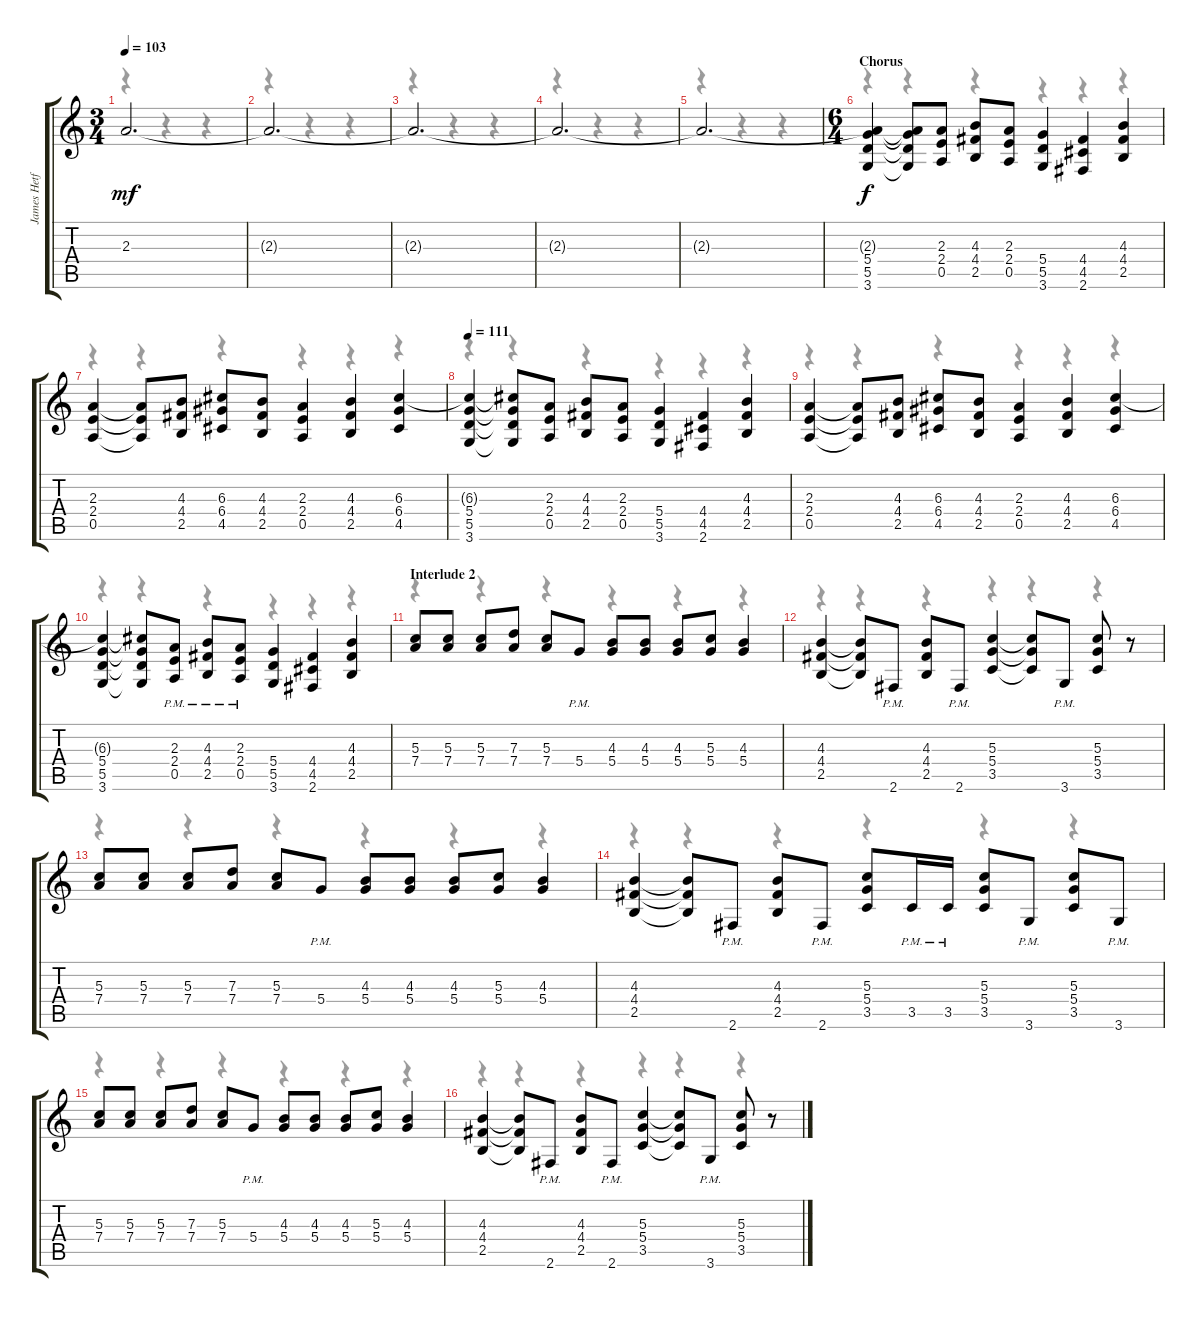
\track ("James Hetfield (Rhythm Distortion)" "James Hetf") {instrument distortionguitar}
\staff {score tabs}
\tuning (E4 B3 G3 D3 A2 E2) {hide}
\voice
\ts (3 4)
\tempo 103
\clef g2
\ks c
2.3{t}.2{d dy mf} |
2.3{t}.2{d} |
2.3{t}.2{d} |
2.3{t}.2{d} |
2.3{t}.2{d} |
\ts (6 4)
\section ("" "Chorus")
(2.3{t} 5.4 5.5 3.6).4{dy f} (2.3{t} 5.4{t} 5.5{t} 3.6{t}).8 (2.3 2.4 0.5).8 (4.3 4.4 2.5).8 (2.3 2.4 0.5).8 (5.4 5.5 3.6).4 (4.4 4.5 2.6).4 (4.3 4.4 2.5).4 |
(2.3 2.4 0.5).4 (2.3{t} 2.4{t} 0.5{t}).8 (4.3 4.4 2.5).8 (6.3 6.4 4.5).8 (4.3 4.4 2.5).8 (2.3 2.4 0.5).4 (4.3 4.4 2.5).4 (6.3 6.4 4.5).4 |
\tempo 111
(6.3{t} 5.4 5.5 3.6).4 (6.3{t} 5.4{t} 5.5{t} 3.6{t}).8 (2.3 2.4 0.5).8 (4.3 4.4 2.5).8 (2.3 2.4 0.5).8 (5.4 5.5 3.6).4 (4.4 4.5 2.6).4 (4.3 4.4 2.5).4 |
(2.3 2.4 0.5).4 (2.3{t} 2.4{t} 0.5{t}).8 (4.3 4.4 2.5).8 (6.3 6.4 4.5).8 (4.3 4.4 2.5).8 (2.3 2.4 0.5).4 (4.3 4.4 2.5).4 (6.3 6.4 4.5).4 |
(6.3{t} 5.4 5.5 3.6).4 (6.3{t} 5.4{t} 5.5{t} 3.6{t}).8 (2.3 2.4{pm} 0.5{pm}).8 (4.3 4.4{pm} 2.5{pm}).8 (2.3 2.4{pm} 0.5{pm}).8 (5.4 5.5 3.6).4 (4.4 4.5 2.6).4 (4.3 4.4 2.5).4 |
\section ("" "Interlude 2")
(5.3 7.4).8 (5.3 7.4).8 (5.3 7.4).8 (7.3 7.4).8 (5.3 7.4).8 5.4{pm}.8 (4.3 5.4).8 (4.3 5.4).8 (4.3 5.4).8 (5.3 5.4).8 (4.3 5.4).4 |
(4.3 4.4 2.5).4 (4.3{t} 4.4{t} 2.5{t}).8 2.6{pm}.8 (4.3 4.4 2.5).8 2.6{pm}.8 (5.3 5.4 3.5).4 (5.3{t} 5.4{t} 3.5{t}).8 3.6{pm}.8 (5.3 5.4 3.5).8 r.8 |
(5.3 7.4).8 (5.3 7.4).8 (5.3 7.4).8 (7.3 7.4).8 (5.3 7.4).8 5.4{pm}.8 (4.3 5.4).8 (4.3 5.4).8 (4.3 5.4).8 (5.3 5.4).8 (4.3 5.4).4 |
(4.3 4.4 2.5).4 (4.3{t} 4.4{t} 2.5{t}).8 2.6{pm}.8 (4.3 4.4 2.5).8 2.6{pm}.8 (5.3 5.4 3.5).8 3.5{pm}.16 3.5{pm}.16 (5.3 5.4 3.5).8 3.6{pm}.8 (5.3 5.4 3.5).8 3.6{pm}.8 |
(5.3 7.4).8 (5.3 7.4).8 (5.3 7.4).8 (7.3 7.4).8 (5.3 7.4).8 5.4{pm}.8 (4.3 5.4).8 (4.3 5.4).8 (4.3 5.4).8 (5.3 5.4).8 (4.3 5.4).4 |
(4.3 4.4 2.5).4 (4.3{t} 4.4{t} 2.5{t}).8 2.6{pm}.8 (4.3 4.4 2.5).8 2.6{pm}.8 (5.3 5.4 3.5).4 (5.3{t} 5.4{t} 3.5{t}).8 3.6{pm}.8 (5.3 5.4 3.5).8 r.8
\voice
\clef g2
\ottava regular
\simile none
\ks c
r.4{dy f} r.4 r.4 |
r.4 r.4 r.4 |
r.4 r.4 r.4 |
r.4 r.4 r.4 |
r.4 r.4 r.4 |
r.4 r.4 r.4 r.4 r.4 r.4 |
r.4 r.4 r.4 r.4 r.4 r.4 |
r.4 r.4 r.4 r.4 r.4 r.4 |
r.4 r.4 r.4 r.4 r.4 r.4 |
r.4 r.4 r.4 r.4 r.4 r.4 |
r.4 r.4 r.4 r.4 r.4 r.4 |
r.4 r.4 r.4 r.4 r.4 r.4 |
r.4 r.4 r.4 r.4 r.4 r.4 |
r.4 r.4 r.4 r.4 r.4 r.4 |
r.4 r.4 r.4 r.4 r.4 r.4 |
r.4 r.4 r.4 r.4 r.4 r.4
